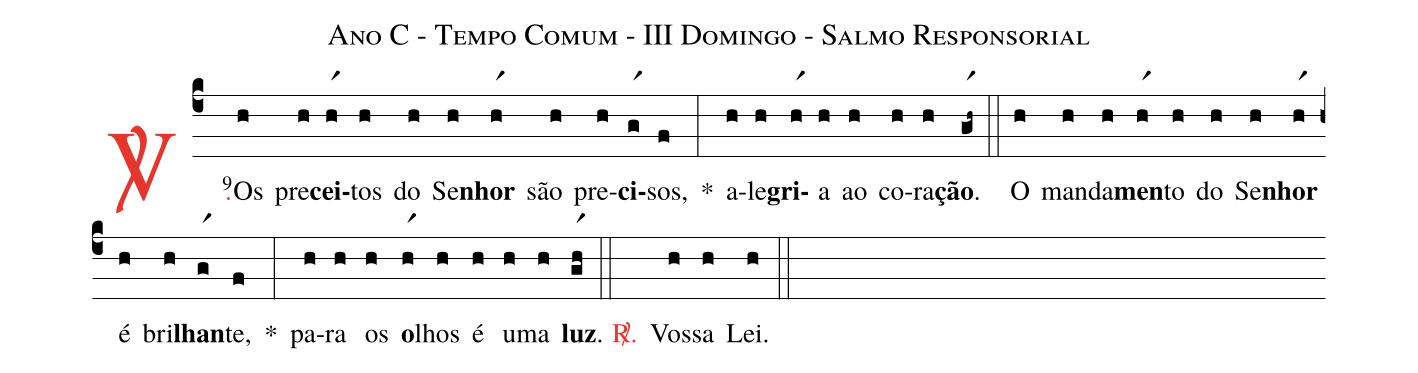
name: Ano C - Tempo Comum - III Domingo - Salmo Responsorial;
%%
(c4)

<c><sp>V/</sp>.</c>() <v>\VSup{9}</v>Os(h) pre(h)<b>cei</b>(hr1)tos(h) do(h) Se(h)<b>nhor</b>(hr1) são(h) pre(h)<b>ci</b>(gr1)sos,(f) *(:)
a(h)le(h)<b>gri</b>(hr1)a(h) ao(h) co(h)ra(h)<b>ção</b>.(gr1h~)

(::)

O(h) man(h)da(h)<b>men</b>(hr1)to(h) do(h) Se(h)<b>nhor</b>(hr1) é(h) bri(h)<b>lhan</b>(gr1)te,(f) *(:)
pa(h)ra(h) os(h) <b>o</b>(hr1)lhos(h) é(h) u(h)ma(h) <b>luz</b>.(gr1h)

(::)

<c><sp>R/</sp>.</c>() Vos(h)sa(h) Lei.(h)

(::)
